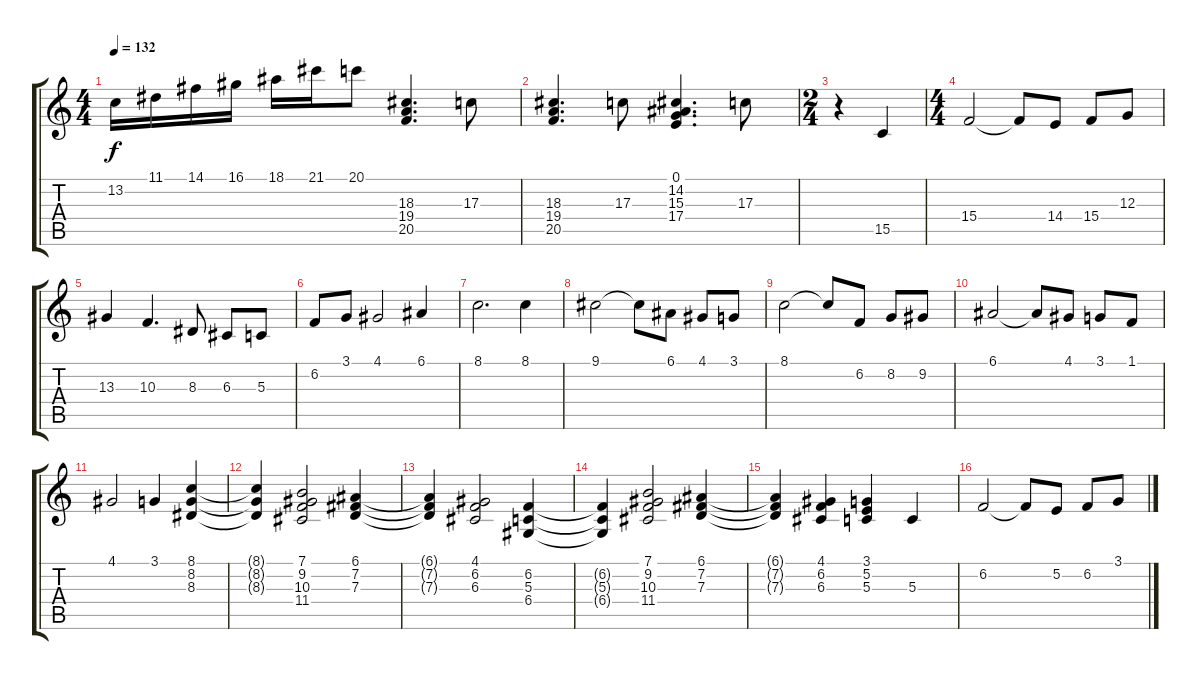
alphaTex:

\track "" {instrument tremolostrings}
\staff {score tabs}
\tuning (E4 B3 G3 D3 A2 E2) {hide}
\ts (4 4)
\tempo 132
\clef g2
\ks c
13.2.16{dy f instrument tremolostrings} 11.1.16 14.1.16 16.1.16 18.1.16 21.1.16 20.1.8 (18.3 19.4 20.5).4{d} 17.3.8 |
(18.3 19.4 20.5).4{d} 17.3.8 (0.1 14.2 15.3 17.4).4{d} 17.3.8 |
\ts (2 4)
r.4 15.5.4 |
\ts (4 4)
15.4.2 15.4{t}.8 14.4.8 15.4.8 12.3.8 |
13.3.4 10.3.4{d} 8.3.8 6.3.8 5.3.8 |
6.2.8 3.1.8 4.1.2 6.1.4 |
8.1.2{d} 8.1.4 |
9.1.2 9.1{t}.8 6.1.8 4.1.8 3.1.8 |
8.1.2 8.1{t}.8 6.2.8 8.2.8 9.2.8 |
6.1.2 6.1{t}.8 4.1.8 3.1.8 1.1.8 |
4.1.2 3.1.4 (8.1 8.2 8.3).4 |
(8.1{t} 8.2{t} 8.3{t}).4 (7.1 9.2 10.3 11.4).2 (6.1 7.2 7.3).4 |
(6.1{t} 7.2{t} 7.3{t}).4 (4.1 6.2 6.3).2 (6.2 5.3 6.4).4 |
(6.2{t} 5.3{t} 6.4{t}).4 (7.1 9.2 10.3 11.4).2 (6.1 7.2 7.3).4 |
(6.1{t} 7.2{t} 7.3{t}).4 (4.1 6.2 6.3).4 (3.1 5.2 5.3).4 5.3.4 |
6.2.2 6.2{t}.8 5.2.8 6.2.8 3.1.8
